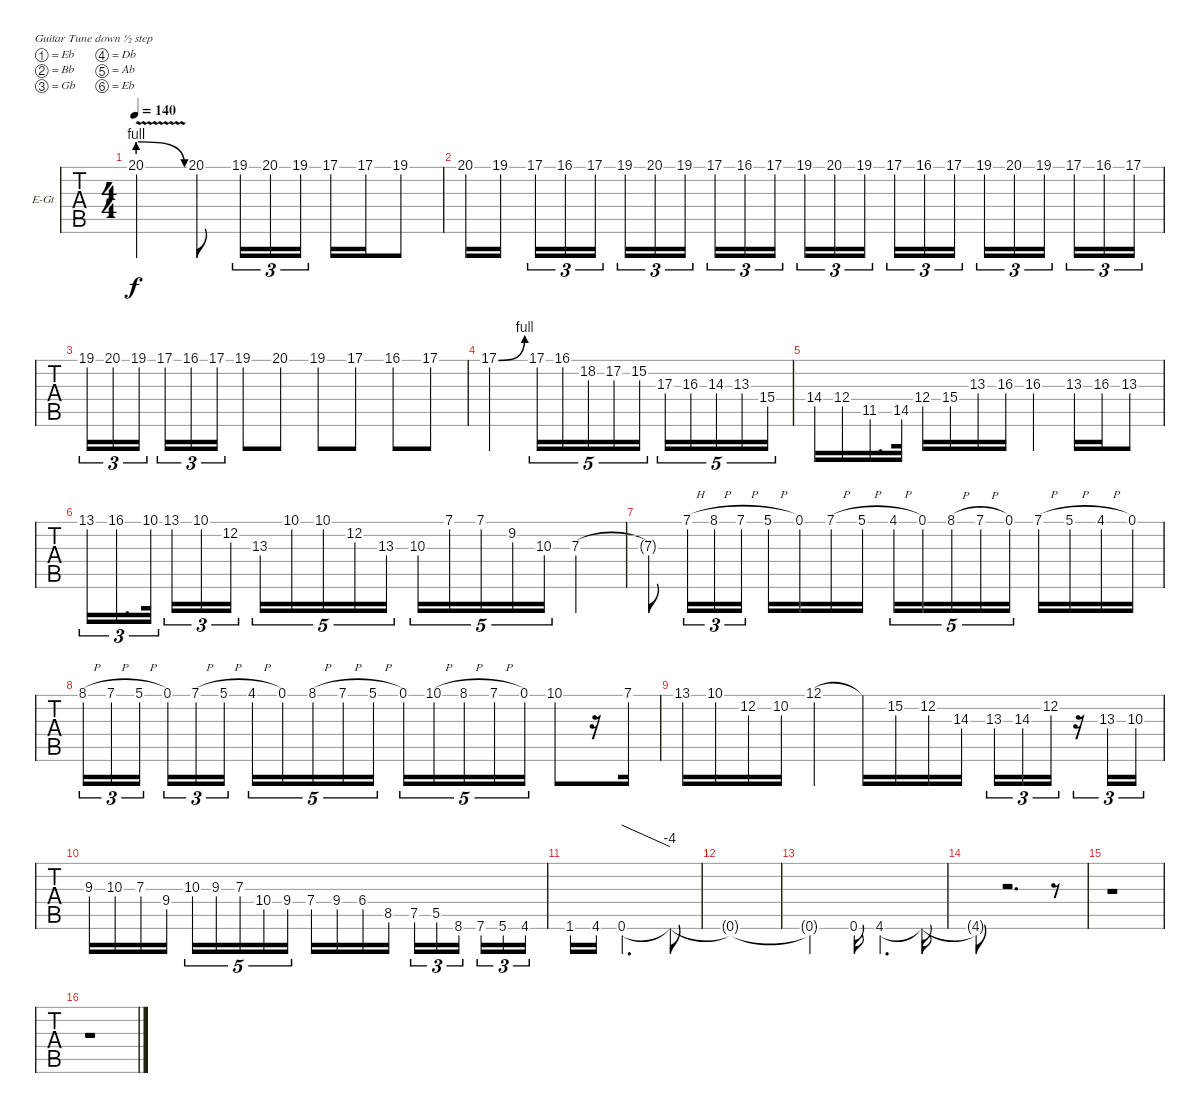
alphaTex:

\bracketExtendMode groupsimilarinstruments
\firstSystemTrackNameOrientation horizontal
\otherSystemsTrackNameOrientation horizontal
\track ("Guitare lead - Yngwie Malmsteen" "E-Gt") {instrument overdrivenguitar}
\staff {tabs}
\tuning (Eb4 Bb3 Gb3 Db3 Ab2 Eb2)
\ts (4 4)
\tempo 140
\clef g2
\ks c
20.1{be (release 0 4 60 0) v t}.2{dy f} 20.1.8 19.1.16{tu (3 2)} 20.1.16{tu (3 2)} 19.1.16{tu (3 2)} 17.1.16 17.1.16 19.1.8 |
20.1.16 19.1.16 17.1.16{tu (3 2)} 16.1.16{tu (3 2)} 17.1.16{tu (3 2)} 19.1.16{tu (3 2)} 20.1.16{tu (3 2)} 19.1.16{tu (3 2)} 17.1.16{tu (3 2)} 16.1.16{tu (3 2)} 17.1.16{tu (3 2)} 19.1.16{tu (3 2)} 20.1.16{tu (3 2)} 19.1.16{tu (3 2)} 17.1.16{tu (3 2)} 16.1.16{tu (3 2)} 17.1.16{tu (3 2)} 19.1.16{tu (3 2)} 20.1.16{tu (3 2)} 19.1.16{tu (3 2)} 17.1.16{tu (3 2)} 16.1.16{tu (3 2)} 17.1.16{tu (3 2)} |
19.1.16{tu (3 2)} 20.1.16{tu (3 2)} 19.1.16{tu (3 2)} 17.1.16{tu (3 2)} 16.1.16{tu (3 2)} 17.1.16{tu (3 2)} 19.1.8 20.1.8 19.1.8 17.1.8 16.1.8 17.1.8 |
17.1{be (bend 0 0 60 4)}.2 17.1.16{tu (5 4)} 16.1.16{tu (5 4)} 18.2.16{tu (5 4)} 17.2.16{tu (5 4)} 15.2.16{tu (5 4)} 17.3.16{tu (5 4)} 16.3.16{tu (5 4)} 14.3.16{tu (5 4)} 13.3.16{tu (5 4)} 15.4.16{tu (5 4)} |
14.4.16 12.4.16 11.5.16{d} 14.5.32 12.4.16 15.4.16 13.3.16 16.3.16 16.3.4 13.3.16 16.3.16 13.3.8 |
13.1.16{tu (3 2)} 16.1.16{d tu (3 2)} 10.1.32{tu (3 2)} 13.1.16{tu (3 2)} 10.1.16{tu (3 2)} 12.2.16{tu (3 2)} 13.3.16{tu (5 4)} 10.1.16{tu (5 4)} 10.1.16{tu (5 4)} 12.2.16{tu (5 4)} 13.3.16{tu (5 4)} 10.3.16{tu (5 4)} 7.1.16{tu (5 4)} 7.1.16{tu (5 4)} 9.2.16{tu (5 4)} 10.3.16{tu (5 4)} 7.3.4 |
7.3{t}.8 7.1{h}.16{tu (3 2)} 8.1{h}.16{tu (3 2)} 7.1{h}.16{tu (3 2)} 5.1{h}.16 0.1.16 7.1{h}.16 5.1{h}.16 4.1{h}.16{tu (5 4)} 0.1.16{tu (5 4)} 8.1{h}.16{tu (5 4)} 7.1{h}.16{tu (5 4)} 0.1.16{tu (5 4)} 7.1{h}.16 5.1{h}.16 4.1{h}.16 0.1.16 |
8.1{h}.16{tu (3 2)} 7.1{h}.16{tu (3 2)} 5.1{h}.16{tu (3 2)} 0.1.16{tu (3 2)} 7.1{h}.16{tu (3 2)} 5.1{h}.16{tu (3 2)} 4.1{h}.16{tu (5 4)} 0.1.16{tu (5 4)} 8.1{h}.16{tu (5 4)} 7.1{h}.16{tu (5 4)} 5.1{h}.16{tu (5 4)} 0.1.16{tu (5 4)} 10.1{h}.16{tu (5 4)} 8.1{h}.16{tu (5 4)} 7.1{h}.16{tu (5 4)} 0.1.16{tu (5 4)} 10.1.8 r.16 7.1.16 |
13.1.16 10.1.16 12.2.16 10.2.16 12.1.4 12.1{t}.16 15.2.16 12.2.16 14.3.16 13.3.16{tu (3 2)} 14.3.16{tu (3 2)} 12.2.16{tu (3 2)} r.16{tu (3 2)} 13.3.16{tu (3 2)} 10.3.16{tu (3 2)} |
9.3.16 10.3.16 7.3.16 9.4.16 10.3.16{tu (5 4)} 9.3.16{tu (5 4)} 7.3.16{tu (5 4)} 10.4.16{tu (5 4)} 9.4.16{tu (5 4)} 7.4.16 9.4.16 6.4.16 8.5.16 7.5.16{tu (3 2)} 5.5.16{tu (3 2)} 8.6.16{tu (3 2)} 7.6.16{tu (3 2)} 5.6.16{tu (3 2)} 4.6.16{tu (3 2)} |
1.6.16 4.6.16 0.6.2{d tbe (dive default 0 0 60 -16)} 0.6{t}.8 |
0.6{t}.1 |
0.6{t}.2 0.6.16 4.6.4{d} 4.6{t}.16 |
4.6{t}.8 r.2{d} r.8 |
r.1 |
r.1
